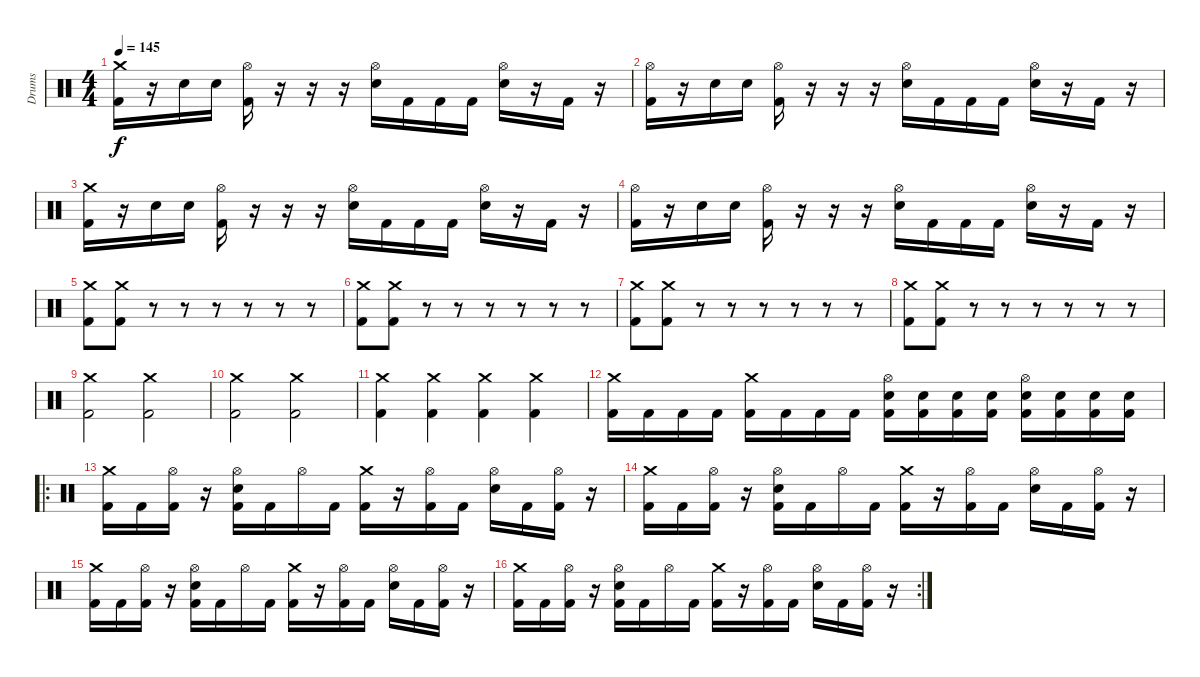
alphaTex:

\track ("Drums" "Drums") {instrument percussion}
\staff {score}
\articulation defaults
\ts (4 4)
\tempo 145
\clef neutral
\ks c
("Crash medium (hit)" "Kick (hit) 2").16{dy f} r.16 "Electric Snare (hit)".16 "Electric Snare (hit)".16 ("Hi-Hat (open)" "Kick (hit) 2").16 r.16 r.16 r.16 ("Hi-Hat (open)" "Electric Snare (hit)").16 "Kick (hit) 2".16 "Kick (hit) 2".16 "Kick (hit) 2".16 ("Hi-Hat (open)" "Electric Snare (hit)").16 r.16 "Kick (hit) 2".16 r.16 |
("Hi-Hat (open)" "Kick (hit) 2").16 r.16 "Electric Snare (hit)".16 "Electric Snare (hit)".16 ("Hi-Hat (open)" "Kick (hit) 2").16 r.16 r.16 r.16 ("Hi-Hat (open)" "Electric Snare (hit)").16 "Kick (hit) 2".16 "Kick (hit) 2".16 "Kick (hit) 2".16 ("Hi-Hat (open)" "Electric Snare (hit)").16 r.16 "Kick (hit) 2".16 r.16 |
("Crash medium (hit)" "Kick (hit) 2").16 r.16 "Electric Snare (hit)".16 "Electric Snare (hit)".16 ("Hi-Hat (open)" "Kick (hit) 2").16 r.16 r.16 r.16 ("Hi-Hat (open)" "Electric Snare (hit)").16 "Kick (hit) 2".16 "Kick (hit) 2".16 "Kick (hit) 2".16 ("Hi-Hat (open)" "Electric Snare (hit)").16 r.16 "Kick (hit) 2".16 r.16 |
("Hi-Hat (open)" "Kick (hit) 2").16 r.16 "Electric Snare (hit)".16 "Electric Snare (hit)".16 ("Hi-Hat (open)" "Kick (hit) 2").16 r.16 r.16 r.16 ("Hi-Hat (open)" "Electric Snare (hit)").16 "Kick (hit) 2".16 "Kick (hit) 2".16 "Kick (hit) 2".16 ("Hi-Hat (open)" "Electric Snare (hit)").16 r.16 "Kick (hit) 2".16 r.16 |
("Crash medium (hit)" "Kick (hit) 2").8 ("Crash medium (hit)" "Kick (hit) 2").8 r.8 r.8 r.8 r.8 r.8 r.8 |
("Crash medium (hit)" "Kick (hit) 2").8 ("Crash medium (hit)" "Kick (hit) 2").8 r.8 r.8 r.8 r.8 r.8 r.8 |
("Crash medium (hit)" "Kick (hit) 2").8 ("Crash medium (hit)" "Kick (hit) 2").8 r.8 r.8 r.8 r.8 r.8 r.8 |
("Crash medium (hit)" "Kick (hit) 2").8 ("Crash medium (hit)" "Kick (hit) 2").8 r.8 r.8 r.8 r.8 r.8 r.8 |
("Crash medium (hit)" "Kick (hit) 2").2 ("Crash medium (hit)" "Kick (hit) 2").2 |
("Crash medium (hit)" "Kick (hit) 2").2 ("Crash medium (hit)" "Kick (hit) 2").2 |
("Crash medium (hit)" "Kick (hit) 2").4 ("Crash medium (hit)" "Kick (hit) 2").4 ("Crash medium (hit)" "Kick (hit) 2").4 ("Crash medium (hit)" "Kick (hit) 2").4 |
("Crash medium (hit)" "Kick (hit) 2").16 "Kick (hit) 2".16 "Kick (hit) 2".16 "Kick (hit) 2".16 ("Crash medium (hit)" "Kick (hit) 2").16 "Kick (hit) 2".16 "Kick (hit) 2".16 "Kick (hit) 2".16 ("Hi-Hat (open)" "Electric Snare (hit)" "Kick (hit) 2").16 ("Electric Snare (hit)" "Kick (hit) 2").16 ("Electric Snare (hit)" "Kick (hit) 2").16 ("Electric Snare (hit)" "Kick (hit) 2").16 ("Hi-Hat (open)" "Electric Snare (hit)" "Kick (hit) 2").16 ("Electric Snare (hit)" "Kick (hit) 2").16 ("Electric Snare (hit)" "Kick (hit) 2").16 ("Electric Snare (hit)" "Kick (hit) 2").16 |
\ro
("Crash medium (hit)" "Kick (hit) 2").16 "Kick (hit) 2".16 ("Hi-Hat (open)" "Kick (hit) 2").16 r.16 ("Hi-Hat (open)" "Electric Snare (hit)" "Kick (hit) 2").16 "Kick (hit) 2".16 "Hi-Hat (open)".16 "Kick (hit) 2".16 ("Crash medium (hit)" "Kick (hit) 2").16 r.16 ("Hi-Hat (open)" "Kick (hit) 2").16 "Kick (hit) 2".16 ("Hi-Hat (open)" "Electric Snare (hit)").16 "Kick (hit) 2".16 ("Hi-Hat (open)" "Kick (hit) 2").16 r.16 |
("Crash medium (hit)" "Kick (hit) 2").16 "Kick (hit) 2".16 ("Hi-Hat (open)" "Kick (hit) 2").16 r.16 ("Hi-Hat (open)" "Electric Snare (hit)" "Kick (hit) 2").16 "Kick (hit) 2".16 "Hi-Hat (open)".16 "Kick (hit) 2".16 ("Crash medium (hit)" "Kick (hit) 2").16 r.16 ("Hi-Hat (open)" "Kick (hit) 2").16 "Kick (hit) 2".16 ("Hi-Hat (open)" "Electric Snare (hit)").16 "Kick (hit) 2".16 ("Hi-Hat (open)" "Kick (hit) 2").16 r.16 |
("Crash medium (hit)" "Kick (hit) 2").16 "Kick (hit) 2".16 ("Hi-Hat (open)" "Kick (hit) 2").16 r.16 ("Hi-Hat (open)" "Electric Snare (hit)" "Kick (hit) 2").16 "Kick (hit) 2".16 "Hi-Hat (open)".16 "Kick (hit) 2".16 ("Crash medium (hit)" "Kick (hit) 2").16 r.16 ("Hi-Hat (open)" "Kick (hit) 2").16 "Kick (hit) 2".16 ("Hi-Hat (open)" "Electric Snare (hit)").16 "Kick (hit) 2".16 ("Hi-Hat (open)" "Kick (hit) 2").16 r.16 |
\rc 2
("Crash medium (hit)" "Kick (hit) 2").16 "Kick (hit) 2".16 ("Hi-Hat (open)" "Kick (hit) 2").16 r.16 ("Hi-Hat (open)" "Electric Snare (hit)" "Kick (hit) 2").16 "Kick (hit) 2".16 "Hi-Hat (open)".16 "Kick (hit) 2".16 ("Crash medium (hit)" "Kick (hit) 2").16 r.16 ("Hi-Hat (open)" "Kick (hit) 2").16 "Kick (hit) 2".16 ("Hi-Hat (open)" "Electric Snare (hit)").16 "Kick (hit) 2".16 ("Hi-Hat (open)" "Kick (hit) 2").16 r.16
